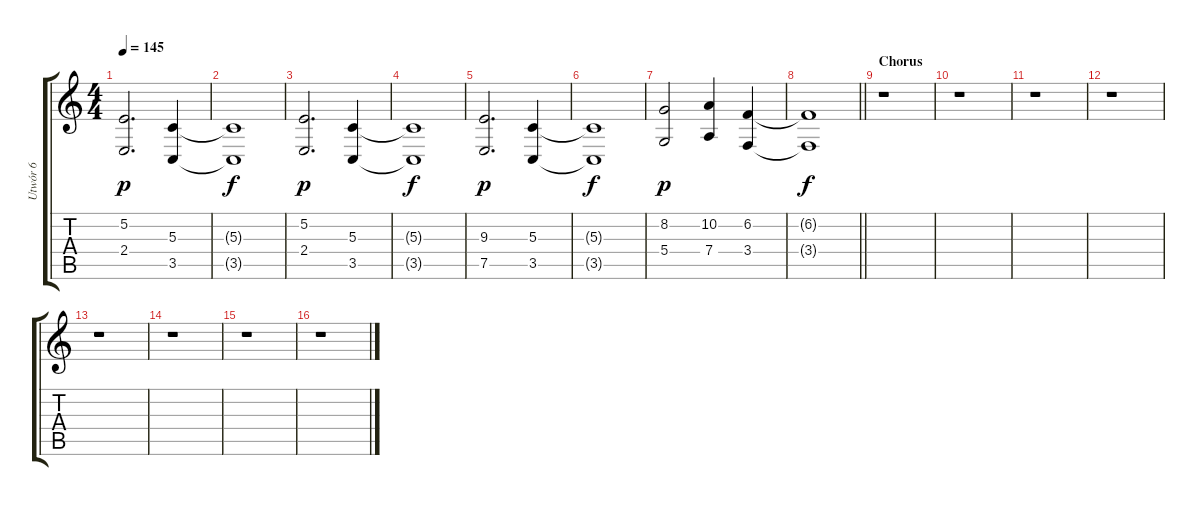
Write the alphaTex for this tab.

\track ("Utwór 6" "Utwór 6") {instrument stringensemble1}
\staff {score tabs}
\tuning (E4 B3 G3 D3 A2 E2) {hide}
\ts (4 4)
\tempo 145
\clef g2
\ks c
(5.2 2.4).2{d dy p} (5.3 3.5).4 |
(5.3{t} 3.5{t}).1{dy f} |
(5.2 2.4).2{d dy p} (5.3 3.5).4 |
(5.3{t} 3.5{t}).1{dy f} |
(9.3 7.5).2{d dy p} (5.3 3.5).4 |
(5.3{t} 3.5{t}).1{dy f} |
(8.2 5.4).2{dy p} (10.2 7.4).4 (6.2 3.4).4 |
\barLineRight lightlight
(6.2{t} 3.4{t}).1{dy f} |
\section ("" "Chorus")
r.1 |
r.1 |
r.1 |
r.1 |
r.1 |
r.1 |
r.1 |
r.1
